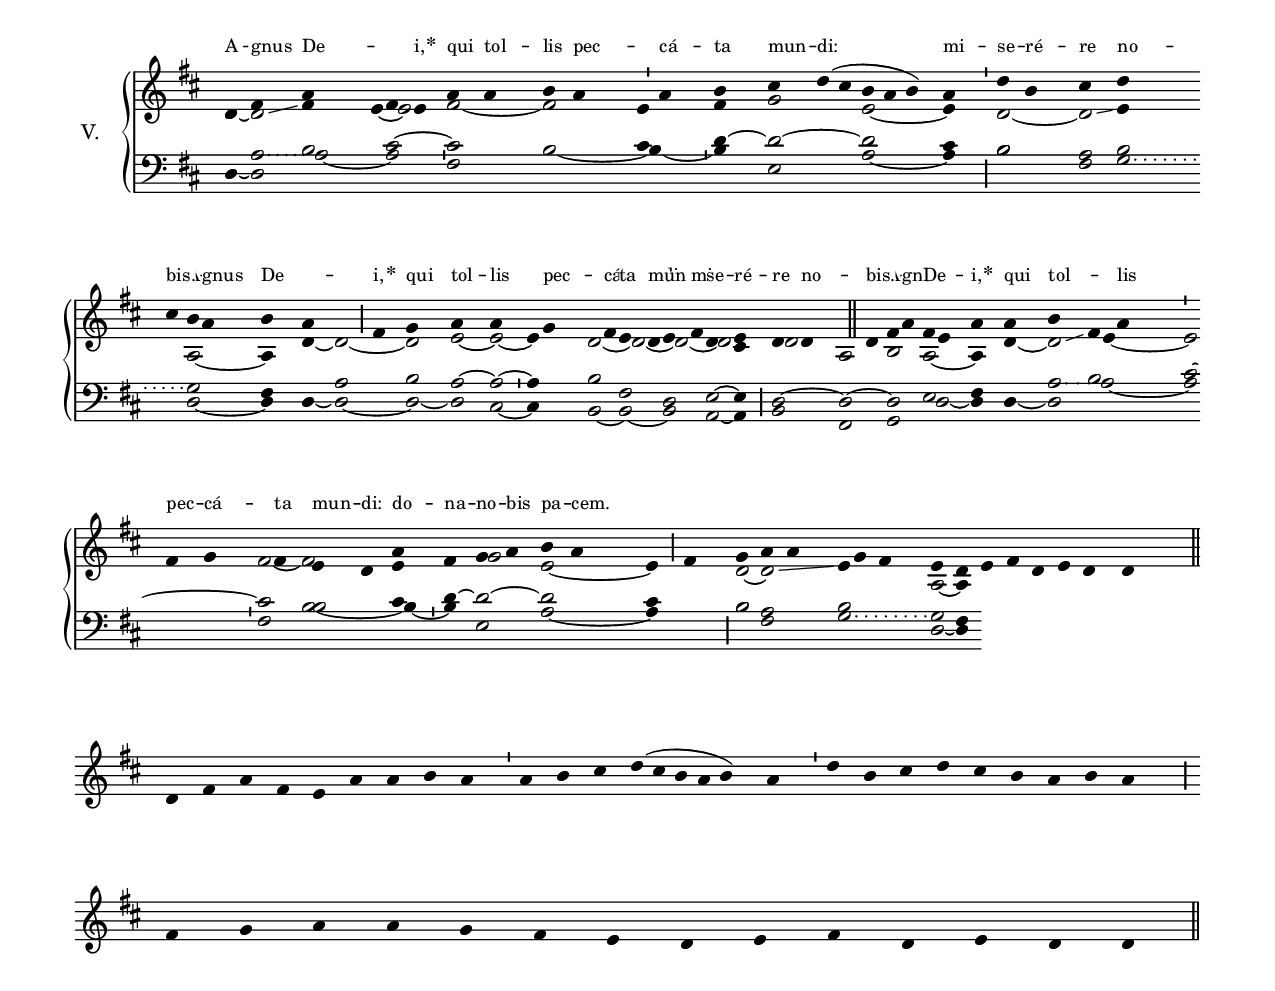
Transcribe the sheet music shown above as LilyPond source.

\version  "2.18.0"
\include "gregorian.ly"
\include "noh2.ily"

global = {
  \key d \major
  \cadenzaOn
}

chantText = \lyricmode {
  A -- gnus De -- _ i,
  \set stanza = "*"
  qui tol -- lis pec -- cá -- ta mun -- di:
  mi -- se -- ré -- re no -- bis.

  A -- gnus De -- _ i,
  \set stanza = "*"
  qui tol -- lis pec -- cá -- ta mun -- di:
  mi -- se -- ré -- re no -- bis.

  A -- gnus De -- _ i,
  \set stanza = "*"
  qui tol -- lis pec -- cá -- ta mun -- di:
  do -- na -- no -- bis pa -- cem.
}

chantMusic = \relative c' {
  %1
  d4  fis a  fis e  a a  b a \quarterBar
   a b cis d16( cis b a b4) a \quarterBar
  d  b cis d4 \forceBreak
   cis b a b a4 \halfBar
   fis g a  a g fis  e d  e fis  d e d d4 \doubleBar

  %2
  d4  fis a  fis e  a a  b a \quarterBar \forceBreak
  fis4  g fis e d4 a' fis g  a b a4 \halfBar
   fis g a  a g fis  e d  e fis  d e d d4 \doubleBar \break

  %3
  d4  fis a  fis e  a a  b a \quarterBar
   a b cis d16( cis b a b4) a \quarterBar
  d  b cis d4  cis b a b a4 \halfBar \forceBreak
   fis g a  a g fis  e d  e fis  d e d d4 \doubleBar
}

altoMusic = \relative c' {
  %1
  d4~
  d2*1/2 -\tweak Glissando.Y-offset #-0.4 \glissando fis16
  e16*3~ e2
  fis2*3/4~ fis2 e4
  fis4 g2 e2*3/4~ e4
  d2*3/4~
  d -\tweak Glissando.Y-offset #-0.6 \glissando e4*2
  a,2*3/4~ a4

  %2
  d4~ d2*1/2~ d e~ e~ e4 d2*3/4~ d2~ d~ d2*1/2 cis4
  d2*3/4 a b2 a2*3/4~ a4

  %3
  d4~
  d2*1/2 -\tweak Glissando.Y-offset #-0.4 \glissando fis16
  e16*3~ e2
  fis2*3/4~ fis2 e4
  fis4 g2 e2*3/4~ e4
  d2*3/4~
  d -\tweak Glissando.Y-offset #-0.6 \glissando e4*2
  a,2*3/4~ a4
}

tenorMusic = \relative c' {
  %1
  s4 a2*1/2 b cis2~ \quarterBar
  cis2*3/4 s2 cis4 \quarterBar
  d4~ d2~ d2*3/4 cis4 \halfBar
  b2*3/4 a b2 g2*3/4 fis4

  %2
  s4 a2*1/2 b a~ a~ \quarterBar
  a4 b2*3/4 fis2 d e2*1/2~ e4 \halfBar
  d2*3/4~ d~ d2 e2*3/4 fis4

  %3
  s4 a2*1/2 b cis2~ \quarterBar
  cis2*3/4 \shiftRight b2 cis4 \quarterBar
  d4~ d2~ d2*3/4 cis4 \halfBar
  b2*3/4 a b2 g2*3/4 fis4
}

bassMusic = \relative c {
  %1
  d4~ d2*1/2 a'~ a2
  fis2*3/4 b2~ b4~
  b e,2 a2*3/4~ a4
  b2*3/4 fis g2 d2*3/4~ d4

  %2
  d4~ d2*1/2~ d~ d cis~
  cis4 b2*3/4~ b2~ b a2*1/2~ a4
  b2*3/4 fis g2 d'2*3/4~ d4

  %3
  d4~ d2*1/2 a'~ a2
  fis2*3/4 b2~ b4~
  b e,2 a2*3/4~ a4
  b2*3/4 fis g2 d2*3/4~ d4
}

voiceLines = \relative c' {
  \voiceLineStyle

  %1
  s4
  \offsetVoiceLineY
  \voiceLine "down" "down" a2*1/2 a

  s2*7 s4
  \voiceLine "down" "down" g2 g2*3/4

  %3
  s2*11 s4
  \offsetVoiceLineY
  \voiceLine "down" "down" a2*1/2 a

  s2*7 s4
  \voiceLine "down" "down" g2 g2*3/4
}

\score {
  <<
    \new Lyrics
  \new GrandStaff <<
    \set GrandStaff.instrumentName = "V."

    \new Staff = up <<
      \new Voice = "chant" {
        \voiceOne \global \chantMusic
      }
      \new Voice {
        \voiceTwo \global \altoMusic
      }
    >>

    \new Staff = down <<
      \clef bass
      \new Voice {
        \voiceOne \global \tenorMusic
      }
      \new Voice {
        \voiceTwo \global \bassMusic
      }
      \new Voice {
        \voiceThree \global \voiceLines
      }
    >>

  >>
    \context Lyrics {
      \lyricsto chant \chantText
    }
  >>
}

 

